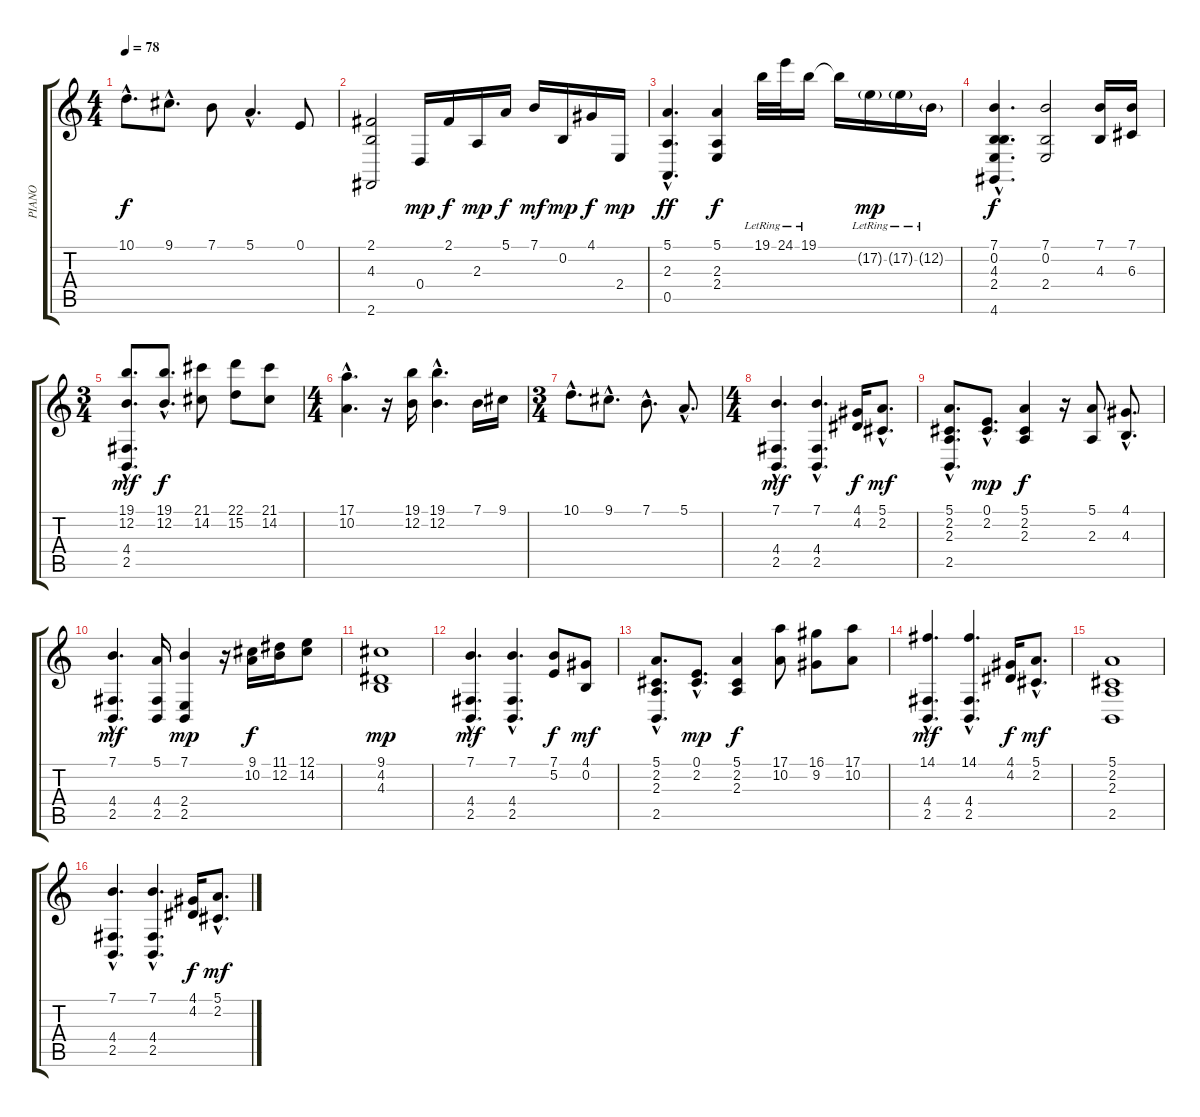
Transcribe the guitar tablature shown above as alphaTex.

\track ("PIANO" "PIANO") {instrument acousticgrandpiano}
\staff {score tabs}
\tuning (E4 B3 G3 D3 A2 E2) {hide}
\ts (4 4)
\tempo 78
\clef g2
\ks c
10.1{hac}.8{d dy f} 9.1{hac}.8{d} 7.1.8 5.1{hac}.4{d} 0.1.8 |
(2.1 4.3 2.6).2 0.4.16{dy mp} 2.1.16{dy f} 2.3.16{dy mp} 5.1.16{dy f} 7.1.16{dy mf} 0.2.16{dy mp} 4.1.16{dy f} 2.4.16{dy mp} |
(5.1{hac} 2.3{hac} 0.5{hac}).4{d dy ff} (5.1 2.3 2.4).4{dy f} 19.1{lr}.32 24.1{lr}.32 19.1{lr}.16 19.1{t}.16 17.2{g lr}.16{dy mp} 17.2{g lr}.16 12.2{g lr}.16 |
(7.1{hac} 0.2{hac} 4.3{hac} 2.4{hac} 4.6{hac}).4{d dy f} (7.1 0.2 2.4).2 (7.1 4.3).16 (7.1 6.3).16 |
\ts (3 4)
(19.1{hac} 12.2{hac} 4.4{hac} 2.5{hac}).8{d dy mf} (19.1{hac} 12.2{hac}).8{d dy f} (21.1 14.2).8 (22.1 15.2).8 (21.1 14.2).8 |
\ts (4 4)
(17.1{hac} 10.2{hac}).4{d} r.16 (19.1 12.2).16 (19.1{hac} 12.2{hac}).4{d} 7.1.16 9.1.16 |
\ts (3 4)
10.1{hac}.8{d} 9.1{hac}.8{d} 7.1{hac}.8{d} 5.1{hac}.8{d} |
\ts (4 4)
(7.1{hac} 4.4{hac} 2.5{hac}).4{d dy mf} (7.1{hac} 4.4{hac} 2.5).4{d} (4.1 4.2).16{dy f} (5.1{hac} 2.2{hac}).8{d dy mf} |
(5.1{hac} 2.2{hac} 2.3{hac} 2.5{hac}).8{d} (0.1{hac} 2.2{hac}).8{d dy mp} (5.1 2.2 2.3).4{dy f} r.16 (5.1 2.3).8 (4.1{hac} 4.3{hac}).8{d} |
(7.1{hac} 4.4{hac} 2.5{hac}).4{d dy mf} (5.1 4.4 2.5).16 (7.1 2.4 2.5).4{dy mp} r.16 (9.1 10.2).16{dy f} (11.1 12.2).16 (12.1 14.2).8 |
(9.1 4.2 4.3).1{dy mp} |
(7.1{hac} 4.4{hac} 2.5{hac}).4{d dy mf} (7.1{hac} 4.4{hac} 2.5).4{d} (7.1 5.2).8{dy f} (4.1 0.2).8{dy mf} |
(5.1{hac} 2.2{hac} 2.3{hac} 2.5{hac}).8{d} (0.1{hac} 2.2{hac}).8{d dy mp} (5.1 2.2 2.3).4{dy f} (17.1 10.2).8 (16.1 9.2).8 (17.1 10.2).8 |
(14.1{hac} 4.4{hac} 2.5{hac}).4{d dy mf} (14.1{hac} 4.4{hac} 2.5).4{d} (4.1 4.2).16{dy f} (5.1{hac} 2.2{hac}).8{d dy mf} |
(5.1 2.2 2.3 2.5).1 |
(7.1{hac} 4.4{hac} 2.5{hac}).4{d} (7.1{hac} 4.4{hac} 2.5).4{d} (4.1 4.2).16{dy f} (5.1{hac} 2.2{hac}).8{d dy mf}
